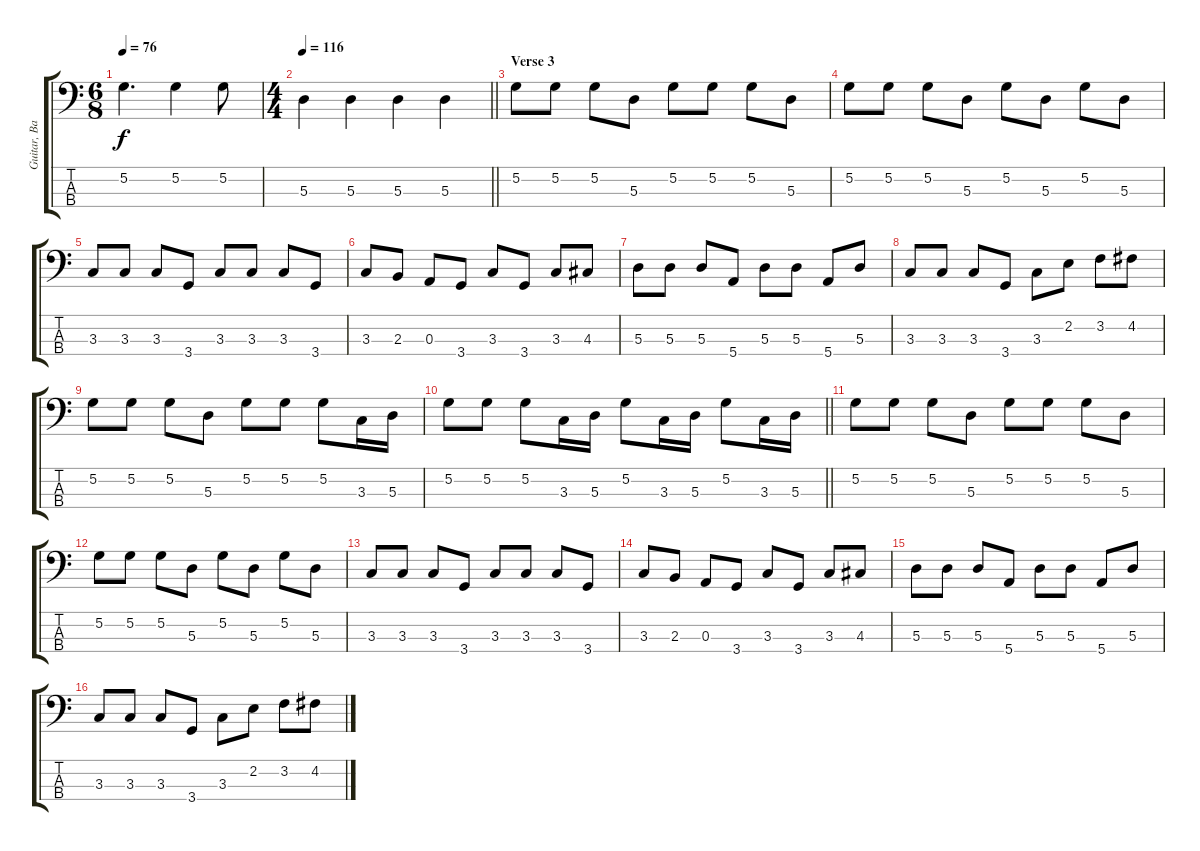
\track ("Guitar, Bass" "Guitar, Ba") {instrument electricbassfinger}
\staff {score tabs}
\tuning (G2 D2 A1 E1) {hide}
\ts (6 8)
\tempo 76
\clef f4
\ks c
5.2.4{d dy f} 5.2.4 5.2.8 |
\ts (4 4)
\tempo 116
\barLineRight lightlight
5.3.4 5.3.4 5.3.4 5.3.4 |
\section ("" "Verse 3")
5.2.8 5.2.8 5.2.8 5.3.8 5.2.8 5.2.8 5.2.8 5.3.8 |
5.2.8 5.2.8 5.2.8 5.3.8 5.2.8 5.3.8 5.2.8 5.3.8 |
3.3.8 3.3.8 3.3.8 3.4.8 3.3.8 3.3.8 3.3.8 3.4.8 |
3.3.8 2.3.8 0.3.8 3.4.8 3.3.8 3.4.8 3.3.8 4.3.8 |
5.3.8 5.3.8 5.3.8 5.4.8 5.3.8 5.3.8 5.4.8 5.3.8 |
3.3.8 3.3.8 3.3.8 3.4.8 3.3.8 2.2.8 3.2.8 4.2.8 |
5.2.8 5.2.8 5.2.8 5.3.8 5.2.8 5.2.8 5.2.8 3.3.16 5.3.16 |
\barLineRight lightlight
5.2.8 5.2.8 5.2.8 3.3.16 5.3.16 5.2.8 3.3.16 5.3.16 5.2.8 3.3.16 5.3.16 |
5.2.8 5.2.8 5.2.8 5.3.8 5.2.8 5.2.8 5.2.8 5.3.8 |
5.2.8 5.2.8 5.2.8 5.3.8 5.2.8 5.3.8 5.2.8 5.3.8 |
3.3.8 3.3.8 3.3.8 3.4.8 3.3.8 3.3.8 3.3.8 3.4.8 |
3.3.8 2.3.8 0.3.8 3.4.8 3.3.8 3.4.8 3.3.8 4.3.8 |
5.3.8 5.3.8 5.3.8 5.4.8 5.3.8 5.3.8 5.4.8 5.3.8 |
3.3.8 3.3.8 3.3.8 3.4.8 3.3.8 2.2.8 3.2.8 4.2.8
